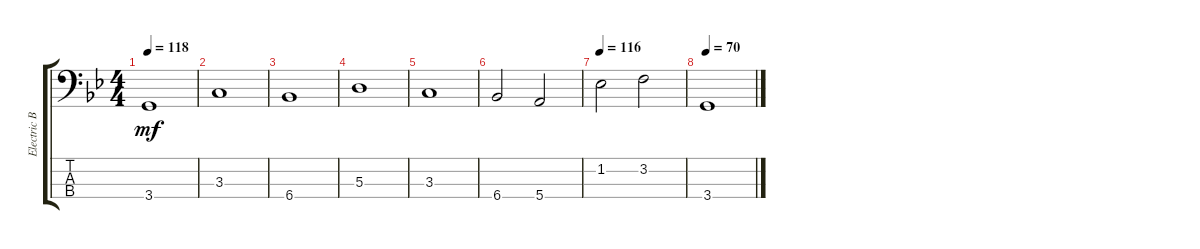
\track ("Electric Bass" "Electric B") {instrument electricbassfinger}
\staff {score tabs}
\tuning (G2 D2 A1 E1) {hide}
\ts (4 4)
\tempo 118
\clef f4
\ks gminor
3.4.1{dy mf} |
3.3.1 |
6.4.1 |
5.3.1 |
3.3.1 |
6.4.2 5.4.2 |
\tempo 116
1.2.2 3.2.2 |
\tempo 70
3.4.1
